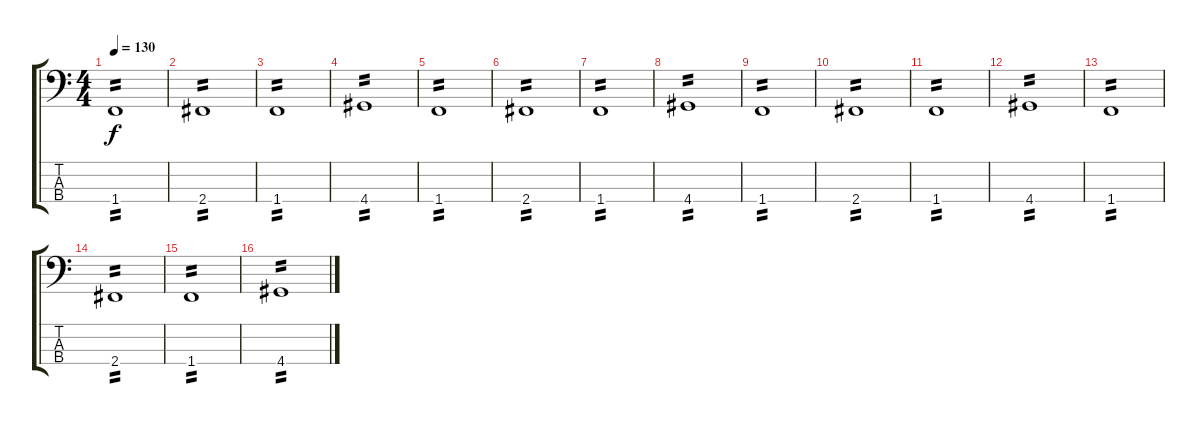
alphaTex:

\track "" {instrument electricbasspick}
\staff {score tabs}
\tuning (G2 D2 A1 E1) {hide}
\ts (4 4)
\tempo 130
\clef f4
\ks c
1.4.1{tp 2 dy f} |
2.4.1{tp 2} |
1.4.1{tp 2} |
4.4.1{tp 2} |
1.4.1{tp 2} |
2.4.1{tp 2} |
1.4.1{tp 2} |
4.4.1{tp 2} |
1.4.1{tp 2} |
2.4.1{tp 2} |
1.4.1{tp 2} |
4.4.1{tp 2} |
1.4.1{tp 2} |
2.4.1{tp 2} |
1.4.1{tp 2} |
4.4.1{tp 2}
